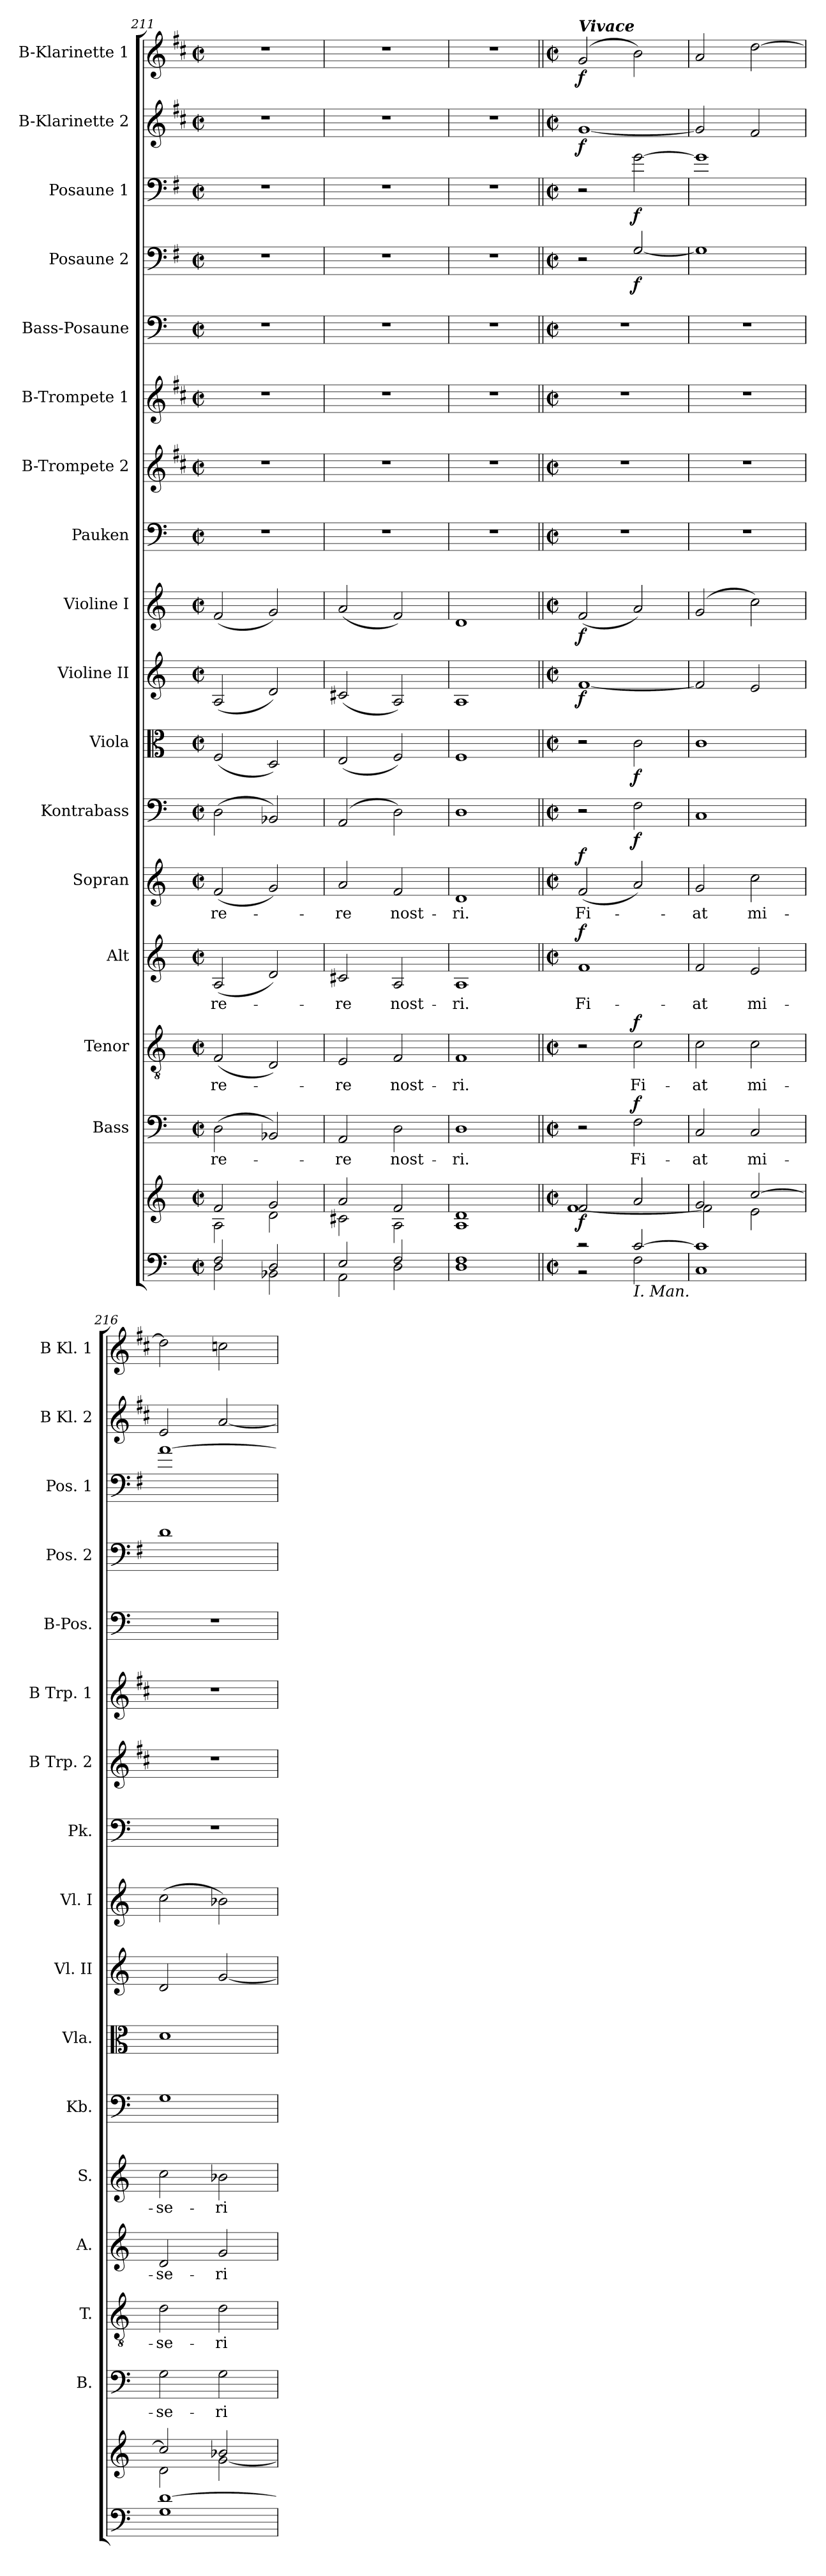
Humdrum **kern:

**kern	**kern	**dynam	**kern	**text	**dynam	**kern	**text	**dynam	**kern	**text	**dynam	**kern	**text	**dynam	**kern	**dynam	**kern	**dynam	**kern	**dynam	**kern	**dynam	**kern	**kern	**kern	**kern	**kern	**dynam	**kern	**dynam	**kern	**dynam	**kern	**dynam
*part17	*part17	*part17	*part16	*part16	*part16	*part15	*part15	*part15	*part14	*part14	*part14	*part13	*part13	*part13	*part12	*part12	*part11	*part11	*part10	*part10	*part9	*part9	*part8	*part7	*part6	*part5	*part4	*part4	*part3	*part3	*part2	*part2	*part1	*part1
*staff18	*staff17	*staff17/18	*staff16	*staff16	*staff16	*staff15	*staff15	*staff15	*staff14	*staff14	*staff14	*staff13	*staff13	*staff13	*staff12	*staff12	*staff11	*staff11	*staff10	*staff10	*staff9	*staff9	*staff8	*staff7	*staff6	*staff5	*staff4	*staff4	*staff3	*staff3	*staff2	*staff2	*staff1	*staff1
*	*	*	*I"Bass	*	*	*I"Tenor	*	*	*I"Alt	*	*	*I"Sopran	*	*	*I"Kontrabass	*	*I"Viola	*	*I"Violine II	*	*I"Violine I	*	*I"Pauken	*I"B-Trompete 2	*I"B-Trompete 1	*I"Bass-Posaune	*I"Posaune 2	*	*I"Posaune 1	*	*I"B-Klarinette 2	*	*I"B-Klarinette 1	*
*	*	*	*I'B.	*	*	*I'T.	*	*	*I'A.	*	*	*I'S.	*	*	*I'Kb.	*	*I'Vla.	*	*I'Vl. II	*	*I'Vl. I	*	*I'Pk.	*I'B Trp. 2	*I'B Trp. 1	*I'B-Pos.	*I'Pos. 2	*	*I'Pos. 1	*	*I'B Kl. 2	*	*I'B Kl. 1	*
*clefF4	*clefG2	*	*clefF4	*	*	*clefGv2	*	*	*clefG2	*	*	*clefG2	*	*	*clefF4	*	*clefC3	*	*clefG2	*	*clefG2	*	*clefF4	*clefG2	*clefG2	*clefF4	*clefF4	*	*clefF4	*	*clefG2	*	*clefG2	*
*	*	*	*	*	*	*	*	*	*	*	*	*	*	*	*ITrd7c12	*	*	*	*	*	*	*	*	*ITrd1c2	*ITrd1c2	*	*ITrd4c7	*	*ITrd4c7	*	*ITrd1c2	*	*ITrd1c2	*
*k[]	*k[]	*	*k[]	*	*	*k[]	*	*	*k[]	*	*	*k[]	*	*	*k[]	*	*k[]	*	*k[]	*	*k[]	*	*k[]	*k[]	*k[]	*k[]	*k[]	*	*k[]	*	*k[]	*	*k[]	*
*C:	*C:	*	*C:	*	*	*C:	*	*	*C:	*	*	*C:	*	*	*C:	*	*C:	*	*C:	*	*C:	*	*C:	*C:	*C:	*C:	*C:	*	*C:	*	*C:	*	*C:	*
*M2/2	*M2/2	*	*M2/2	*	*	*M2/2	*	*	*M2/2	*	*	*M2/2	*	*	*M2/2	*	*M2/2	*	*M2/2	*	*M2/2	*	*M2/2	*M2/2	*M2/2	*M2/2	*M2/2	*	*M2/2	*	*M2/2	*	*M2/2	*
*met(c|)	*met(c|)	*	*met(c|)	*	*	*met(c|)	*	*	*met(c|)	*	*	*met(c|)	*	*	*met(c|)	*	*met(c|)	*	*met(c|)	*	*met(c|)	*	*met(c|)	*met(c|)	*met(c|)	*met(c|)	*met(c|)	*	*met(c|)	*	*met(c|)	*	*met(c|)	*
=211	=211	=211	=211	=211	=211	=211	=211	=211	=211	=211	=211	=211	=211	=211	=211	=211	=211	=211	=211	=211	=211	=211	=211	=211	=211	=211	=211	=211	=211	=211	=211	=211	=211	=211
*^	*^	*	*	*	*	*	*	*	*	*	*	*	*	*	*	*	*	*	*	*	*	*	*	*	*	*	*	*	*	*	*	*	*	*
!	!	!	!	!	!	!LO:LY:b	!	!	!LO:LY:b	!	!	!LO:LY:b	!	!	!LO:LY:b	!	!	!	!	!	!	!	!	!	!	!	!	!	!	!	!	!	!	!	!	!
2F/	2D\	2f/	2A\	.	(>2D\	-re-	.	(<2F/	-re-	.	(<2A/	-re-	.	(<2f/	-re-	.	(>2DD\	.	(<2F/	.	(<2A/	.	(<2f/	.	1r	1r	1r	1r	1r	.	1r	.	1r	.	1r	.
2D/	2BB-X\	2g/	2d\	.	2BB-X/)	.	.	2D/)	.	.	2d/)	.	.	2g/)	.	.	2BBB-X/)	.	2D/)	.	2d/)	.	2g/)	.	.	.	.	.	.	.	.	.	.	.	.	.
=212	=212	=212	=212	=212	=212	=212	=212	=212	=212	=212	=212	=212	=212	=212	=212	=212	=212	=212	=212	=212	=212	=212	=212	=212	=212	=212	=212	=212	=212	=212	=212	=212	=212	=212	=212	=212
!	!	!	!	!	!	!LO:LY:b	!	!	!LO:LY:b	!	!	!LO:LY:b	!	!	!LO:LY:b	!	!	!	!	!	!	!	!	!	!	!	!	!	!	!	!	!	!	!	!	!
2E/	2AA\	2a/	2c#X\	.	2AA/	-re	.	2E/	-re	.	2c#X/	-re	.	2a/	-re	.	(2AAA/	.	(<2E/	.	(<2c#X/	.	(<2a/	.	1r	1r	1r	1r	1r	.	1r	.	1r	.	1r	.
!	!	!	!	!	!	!LO:LY:b	!	!	!LO:LY:b	!	!	!LO:LY:b	!	!	!LO:LY:b	!	!	!	!	!	!	!	!	!	!	!	!	!	!	!	!	!	!	!	!	!
2F/	2D\	2f/	2A\	.	2D\	nost-	.	2F/	nost-	.	2A/	nost-	.	2f/	nost-	.	2DD\)	.	2F/)	.	2A/)	.	2f/)	.	.	.	.	.	.	.	.	.	.	.	.	.
=213	=213	=213	=213	=213	=213	=213	=213	=213	=213	=213	=213	=213	=213	=213	=213	=213	=213	=213	=213	=213	=213	=213	=213	=213	=213	=213	=213	=213	=213	=213	=213	=213	=213	=213	=213	=213
!	!	!	!	!	!	!LO:LY:b	!	!	!LO:LY:b	!	!	!LO:LY:b	!	!	!LO:LY:b	!	!	!	!	!	!	!	!	!	!	!	!	!	!	!	!	!	!	!	!	!
1F	1D	1d	1A	.	1D	-ri.	.	1F	-ri.	.	1A	-ri.	.	1d	-ri.	.	1DD	.	1F	.	1A	.	1d	.	1r	1r	1r	1r	1r	.	1r	.	1r	.	1r	.
=214||	=214||	=214||	=214||	=214||	=214||	=214||	=214||	=214||	=214||	=214||	=214||	=214||	=214||	=214||	=214||	=214||	=214||	=214||	=214||	=214||	=214||	=214||	=214||	=214||	=214||	=214||	=214||	=214||	=214||	=214||	=214||	=214||	=214||	=214||	=214||	=214||
*M2/2	*	*M2/2	*	*	*M2/2	*	*	*M2/2	*	*	*M2/2	*	*	*M2/2	*	*	*M2/2	*	*M2/2	*	*M2/2	*	*M2/2	*	*M2/2	*M2/2	*M2/2	*M2/2	*M2/2	*	*M2/2	*	*M2/2	*	*M2/2	*
*met(c|)	*	*met(c|)	*	*	*met(c|)	*	*	*met(c|)	*	*	*met(c|)	*	*	*met(c|)	*	*	*met(c|)	*	*met(c|)	*	*met(c|)	*	*met(c|)	*	*met(c|)	*met(c|)	*met(c|)	*met(c|)	*met(c|)	*	*met(c|)	*	*met(c|)	*	*met(c|)	*
!	!	!	!	!	!	!	!	!	!	!	!	!	!	!	!	!	!	!	!	!	!	!	!	!	!	!	!	!	!	!	!	!	!	!	!LO:TX:a:Bi:t=Vivace	!
!	!	!	!	!LO:DY:b	!	!	!	!	!	!	!	!LO:LY:b	!LO:DY:a	!	!LO:LY:b	!LO:DY:a	!	!	!	!	!	!LO:DY:b	!	!LO:DY:b	!	!	!	!	!	!	!	!	!	!LO:DY:b	!	!LO:DY:b
2r	2r	2f/	[<1f	f	2r	.	.	2r	.	.	1f	Fi-	f	(<2f/	Fi-	f	2r	.	2r	.	[1f	f	(<2f/	f	1r	1r	1r	1r	2r	.	2r	.	[1f	f	(2f/	f
!LO:TX:b:i:t=I. Man.	!	!	!	!	!	!	!	!	!	!	!	!	!	!	!	!	!	!	!	!	!	!	!	!	!	!	!	!	!	!	!	!	!	!	!	!
!	!	!	!	!	!	!LO:LY:b	!LO:DY:a	!	!LO:LY:b	!LO:DY:a	!	!	!	!	!	!	!	!LO:DY:b	!	!LO:DY:b	!	!	!	!	!	!	!	!	!	!LO:DY:b	!	!LO:DY:b	!	!	!	!
[>2c/	2F\	2a/	.	.	2F\	Fi-	f	2c\	Fi-	f	.	.	.	2a/)	.	.	2FF\	f	2c\	f	.	.	2a/)	.	.	.	.	.	[2C/	f	[2c\	f	.	.	2a\)	.
=215	=215	=215	=215	=215	=215	=215	=215	=215	=215	=215	=215	=215	=215	=215	=215	=215	=215	=215	=215	=215	=215	=215	=215	=215	=215	=215	=215	=215	=215	=215	=215	=215	=215	=215	=215	=215
!	!	!	!	!	!	!LO:LY:b	!	!	!LO:LY:b	!	!	!LO:LY:b	!	!	!LO:LY:b	!	!	!	!	!	!	!	!	!	!	!	!	!	!	!	!	!	!	!	!	!
1c]	1C	2g/	2f\]	.	2C/	-at	.	2c\	-at	.	2f/	-at	.	2g/	-at	.	1CC	.	1c	.	2f/]	.	(2g/	.	1r	1r	1r	1r	1C]	.	1c]	.	2f/]	.	2g/	.
!	!	!	!	!	!	!LO:LY:b	!	!	!LO:LY:b	!	!	!LO:LY:b	!	!	!LO:LY:b	!	!	!	!	!	!	!	!	!	!	!	!	!	!	!	!	!	!	!	!	!
.	.	[>2cc/	2e\	.	2C/	mi-	.	2c\	mi-	.	2e/	mi-	.	2cc\	mi-	.	.	.	.	.	2e/	.	2cc\)	.	.	.	.	.	.	.	.	.	2e/	.	[2cc\	.
=216	=216	=216	=216	=216	=216	=216	=216	=216	=216	=216	=216	=216	=216	=216	=216	=216	=216	=216	=216	=216	=216	=216	=216	=216	=216	=216	=216	=216	=216	=216	=216	=216	=216	=216	=216	=216
!	!	!	!	!	!	!LO:LY:b	!	!	!LO:LY:b	!	!	!LO:LY:b	!	!	!LO:LY:b	!	!	!	!	!	!	!	!	!	!	!	!	!	!	!	!	!	!	!	!	!
[>1d	1G	2cc/]	2d\	.	2G\	-se-	.	2d\	-se-	.	2d/	-se-	.	2cc\	-se-	.	1GG	.	1d	.	2d/	.	(>2cc\	.	1r	1r	1r	1r	1G	.	[1d	.	2d/	.	2cc\]	.
!	!	!	!	!	!	!LO:LY:b	!	!	!LO:LY:b	!	!	!LO:LY:b	!	!	!LO:LY:b	!	!	!	!	!	!	!	!	!	!	!	!	!	!	!	!	!	!	!	!	!
.	.	2b-X/	[<2g\	.	2G\	-ri-	.	2d\	-ri-	.	2g/	-ri-	.	2b-X\	-ri-	.	.	.	.	.	[2g/	.	2b-X\)	.	.	.	.	.	.	.	.	.	[2g/	.	2b-X\	.
*v	*v	*	*	*	*	*	*	*	*	*	*	*	*	*	*	*	*	*	*	*	*	*	*	*	*	*	*	*	*	*	*	*	*	*	*	*
*	*v	*v	*	*	*	*	*	*	*	*	*	*	*	*	*	*	*	*	*	*	*	*	*	*	*	*	*	*	*	*	*	*	*	*	*
=	=	=	=	=	=	=	=	=	=	=	=	=	=	=	=	=	=	=	=	=	=	=	=	=	=	=	=	=	=	=	=	=	=	=
*-	*-	*-	*-	*-	*-	*-	*-	*-	*-	*-	*-	*-	*-	*-	*-	*-	*-	*-	*-	*-	*-	*-	*-	*-	*-	*-	*-	*-	*-	*-	*-	*-	*-	*-
